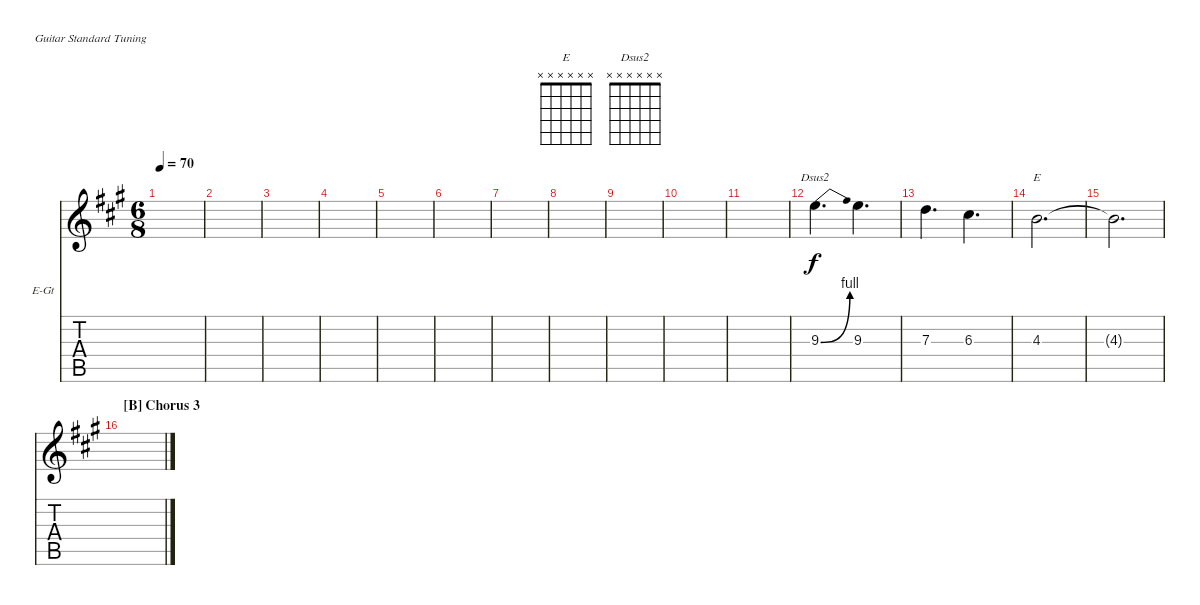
\defaultSystemsLayout 4
\bracketExtendMode nobrackets
\firstSystemTrackNameOrientation horizontal
\otherSystemsTrackNameOrientation horizontal
\track ("Harmony guitar 2" "E-Gt") {instrument electricguitarclean}
\staff {score tabs}
\tuning (E4 B3 G3 D3 A2 E2)
\chord ("E" x x x x x x)
\chord ("Dsus2" x x x x x x)
\ts (6 8)
\tempo 70
\clef g2
\ks a
|
|
|
|
|
|
|
|
|
|
|
9.3{be (bend 0 0 17.4 4)}.4{d ch "Dsus2" dy f} 9.3.4{d} |
7.3.4{d} 6.3.4{d} |
4.3.2{d ch "E"} |
4.3{t}.2{d} |
\section ("B" "Chorus 3")
